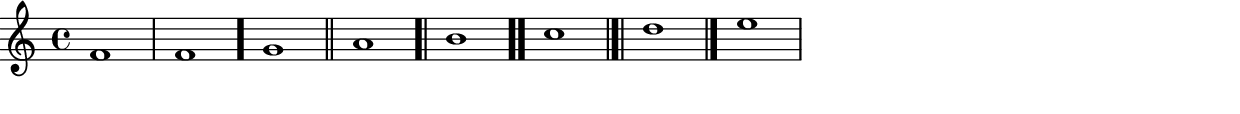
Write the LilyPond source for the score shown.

%% Generated by lilypond-book
%% Options: [exampleindent=10.16\mm,indent=0\mm,line-width=160\mm,quote]
\include "lilypond-book-preamble.ly"


% ****************************************************************
% Start cut-&-pastable-section
% ****************************************************************

#(ly:set-option 'eps-box-padding 3.000000)



\paper {
  indent = 0\mm
  line-width = 160\mm
  % offset the left padding, also add 1mm as lilypond creates cropped
  % images with a little space on the right
  line-width = #(- line-width (* mm  3.000000) (* mm 1))
  line-width = 160\mm - 2.0 * 10.16\mm
  % offset the left padding, also add 1mm as lilypond creates cropped
  % images with a little space on the right
  line-width = #(- line-width (* mm  3.000000) (* mm 1))
}

\layout {
  
}




% ****************************************************************
% ly snippet:
% ****************************************************************
\sourcefileline 3176
\relative {
  f'1 \bar "|"
  f1 \bar "."
  g1 \bar "||"     % voir \section
  a1 \bar ".|"
  b1 \bar ".."
  c1 \bar "|.|"
  d1 \bar "|."     % voir \fine
  e1
}



% ****************************************************************
% end ly snippet
% ****************************************************************
